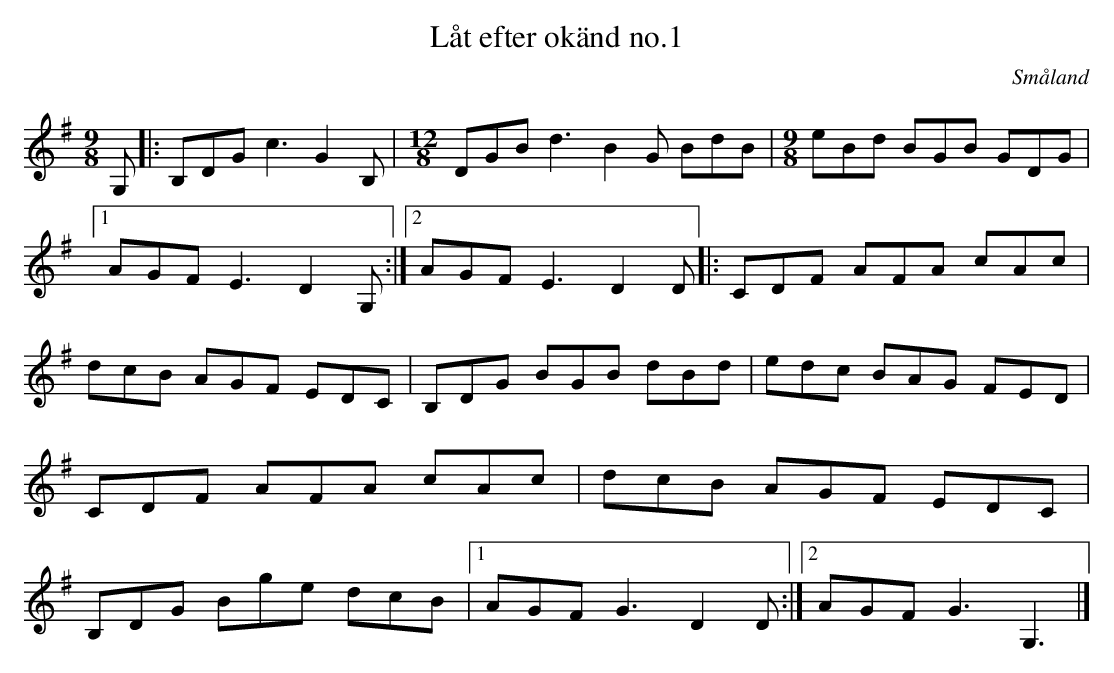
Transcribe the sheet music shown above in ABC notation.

X:1
T:Låt efter okänd no.1
O:Småland
M:9/8
L:1/8
K:G
 G, |: B,DG c3 G2 B, |[M:12/8] DGB d3 B2 G BdB |[M:9/8] eBd BGB  GDG |1 AGF E3 D2 G, :|2 AGF E3 D2 D |: CDF AFA cAc | dcB AGF EDC | B,DG BGB dBd | edc BAG FED | CDF AFA cAc | dcB AGF EDC | B,DG Bge dcB |1 AGF G3 D2 D :|2 AGF G3 G,3 |]
